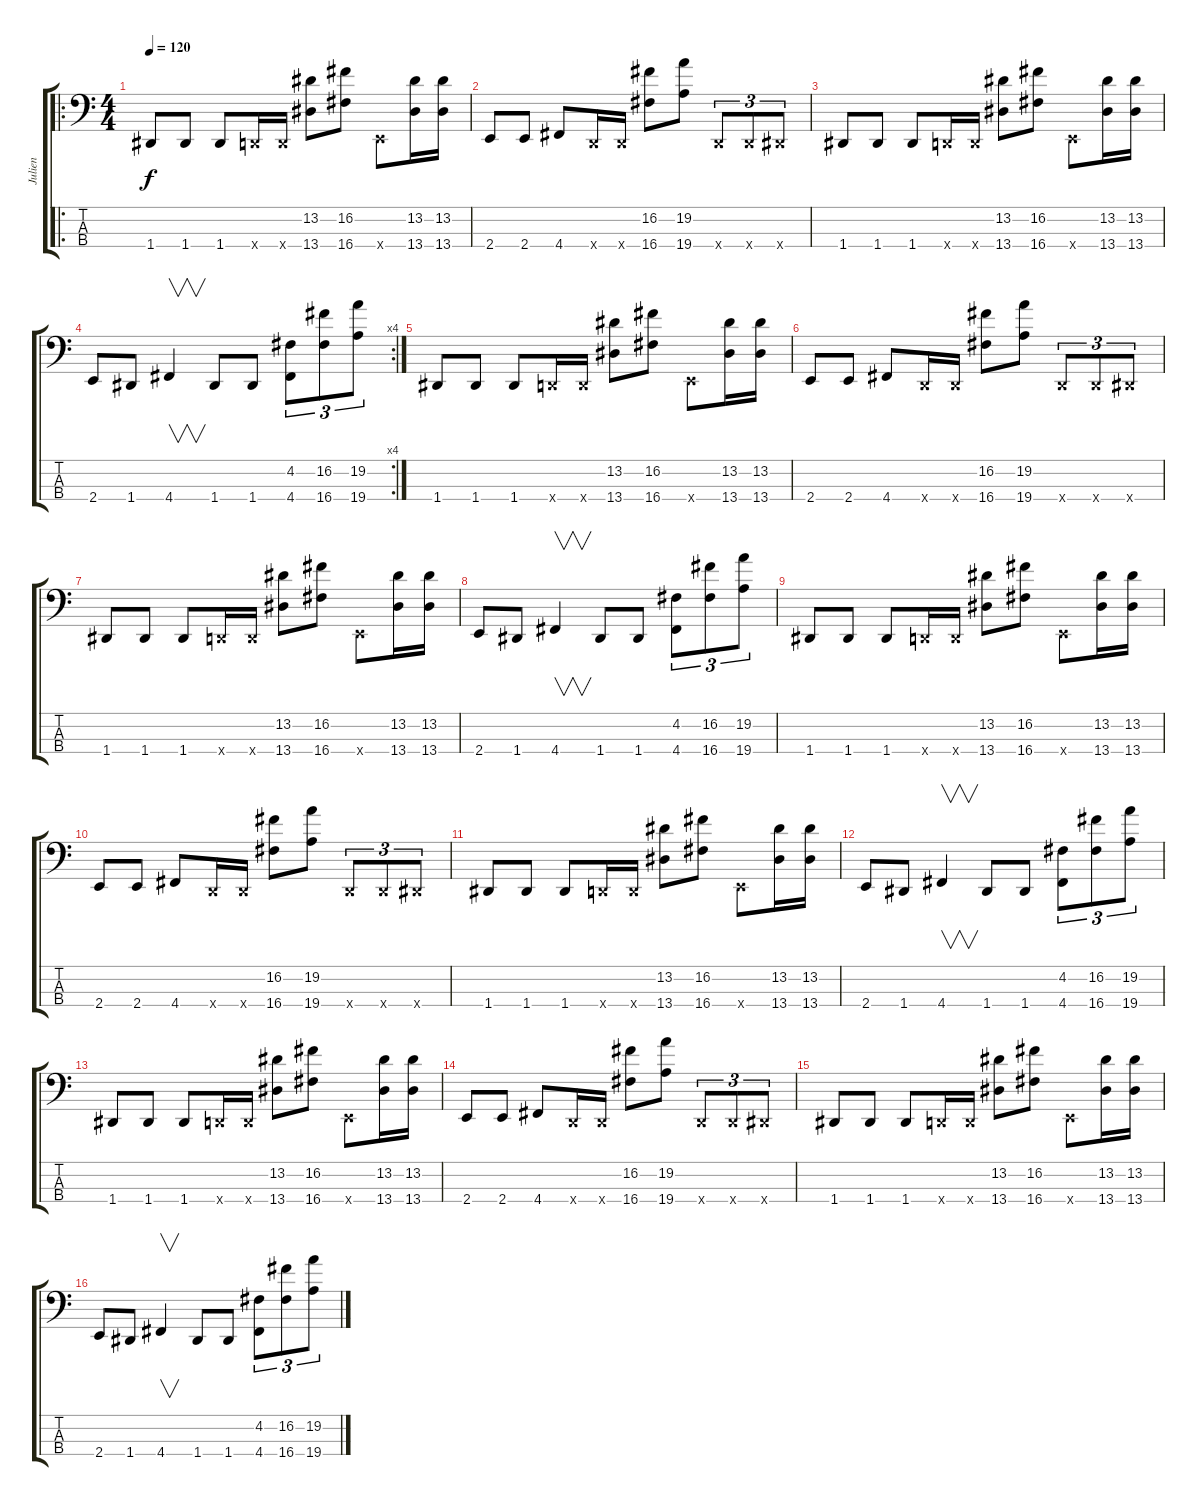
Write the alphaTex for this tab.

\track ("Julien" "Julien") {instrument slapbass2}
\staff {score tabs}
\tuning (G2 D2 A1 D1) {hide}
\ro
\ts (4 4)
\tempo 120
\clef f4
\ks c
1.4.8{dy f instrument slapbass2} 1.4.8 1.4.8 0.4{x}.16 0.4{x}.16 (13.2 13.4).8 (16.2 16.4).8 2.4{x}.8 (13.2 13.4).16 (13.2 13.4).16 |
2.4.8 2.4.8 4.4.8 0.4{x}.16 0.4{x}.16 (16.2 16.4).8 (19.2 19.4).8 0.4{x}.8{tu (3 2)} 0.4{x}.8{tu (3 2)} 1.4{x}.8{tu (3 2)} |
1.4.8 1.4.8 1.4.8 0.4{x}.16 0.4{x}.16 (13.2 13.4).8 (16.2 16.4).8 2.4{x}.8 (13.2 13.4).16 (13.2 13.4).16 |
\rc 4
2.4.8 1.4.8 4.4.4{v} 1.4.8 1.4.8 (4.2 4.4).8{tu (3 2)} (16.2 16.4).8{tu (3 2)} (19.2 19.4).8{tu (3 2)} |
1.4.8 1.4.8 1.4.8 0.4{x}.16 0.4{x}.16 (13.2 13.4).8 (16.2 16.4).8 2.4{x}.8 (13.2 13.4).16 (13.2 13.4).16 |
2.4.8 2.4.8 4.4.8 0.4{x}.16 0.4{x}.16 (16.2 16.4).8 (19.2 19.4).8 0.4{x}.8{tu (3 2)} 0.4{x}.8{tu (3 2)} 1.4{x}.8{tu (3 2)} |
1.4.8 1.4.8 1.4.8 0.4{x}.16 0.4{x}.16 (13.2 13.4).8 (16.2 16.4).8 2.4{x}.8 (13.2 13.4).16 (13.2 13.4).16 |
2.4.8 1.4.8 4.4.4{v} 1.4.8 1.4.8 (4.2 4.4).8{tu (3 2)} (16.2 16.4).8{tu (3 2)} (19.2 19.4).8{tu (3 2)} |
1.4.8 1.4.8 1.4.8 0.4{x}.16 0.4{x}.16 (13.2 13.4).8 (16.2 16.4).8 2.4{x}.8 (13.2 13.4).16 (13.2 13.4).16 |
2.4.8 2.4.8 4.4.8 0.4{x}.16 0.4{x}.16 (16.2 16.4).8 (19.2 19.4).8 0.4{x}.8{tu (3 2)} 0.4{x}.8{tu (3 2)} 1.4{x}.8{tu (3 2)} |
1.4.8 1.4.8 1.4.8 0.4{x}.16 0.4{x}.16 (13.2 13.4).8 (16.2 16.4).8 2.4{x}.8 (13.2 13.4).16 (13.2 13.4).16 |
2.4.8 1.4.8 4.4.4{v} 1.4.8 1.4.8 (4.2 4.4).8{tu (3 2)} (16.2 16.4).8{tu (3 2)} (19.2 19.4).8{tu (3 2)} |
1.4.8 1.4.8 1.4.8 0.4{x}.16 0.4{x}.16 (13.2 13.4).8 (16.2 16.4).8 2.4{x}.8 (13.2 13.4).16 (13.2 13.4).16 |
2.4.8 2.4.8 4.4.8 0.4{x}.16 0.4{x}.16 (16.2 16.4).8 (19.2 19.4).8 0.4{x}.8{tu (3 2)} 0.4{x}.8{tu (3 2)} 1.4{x}.8{tu (3 2)} |
1.4.8 1.4.8 1.4.8 0.4{x}.16 0.4{x}.16 (13.2 13.4).8 (16.2 16.4).8 2.4{x}.8 (13.2 13.4).16 (13.2 13.4).16 |
2.4.8 1.4.8 4.4.4{v} 1.4.8 1.4.8 (4.2 4.4).8{tu (3 2)} (16.2 16.4).8{tu (3 2)} (19.2 19.4).8{tu (3 2)}
